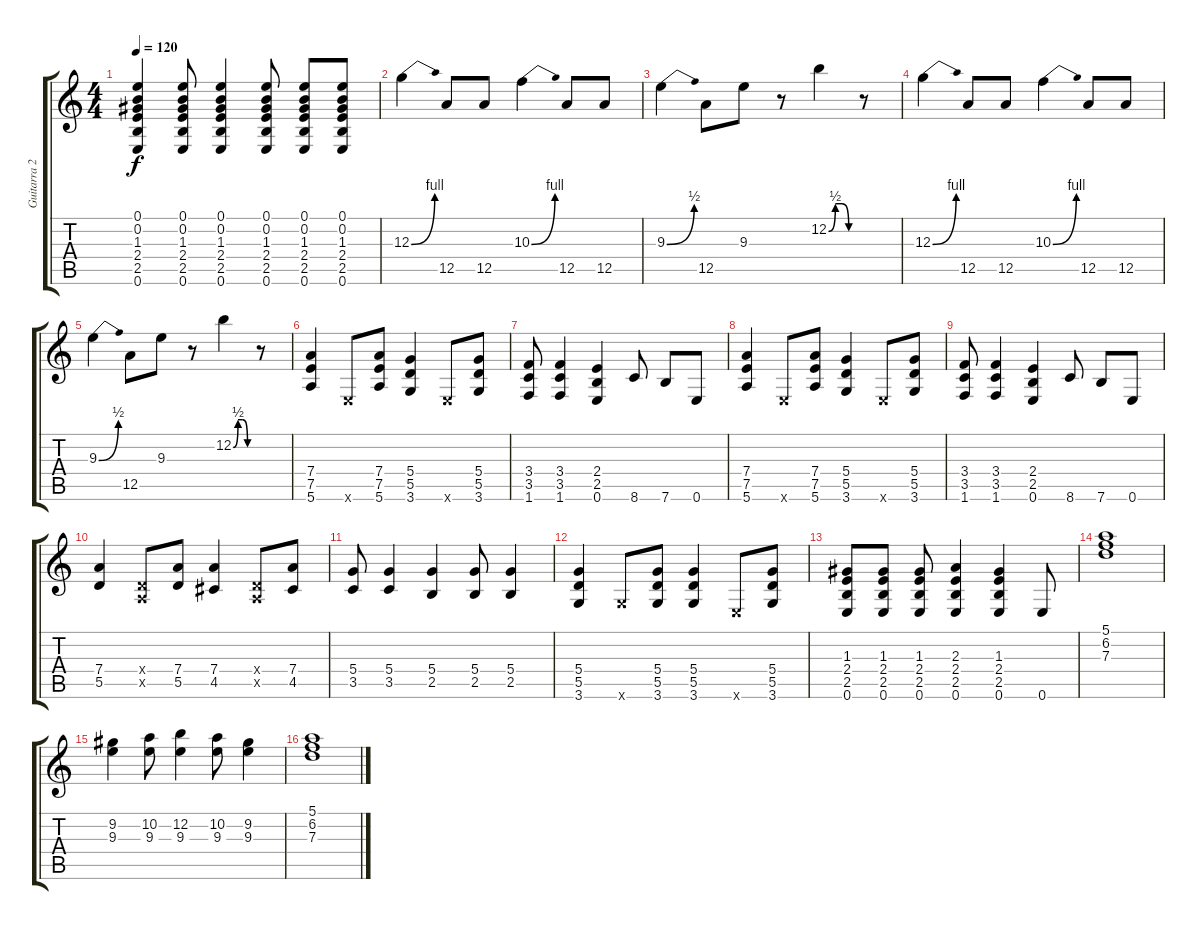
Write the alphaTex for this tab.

\track ("Guitarra 2" "Guitarra 2") {instrument distortionguitar}
\staff {score tabs}
\tuning (E4 B3 G3 D3 A2 E2) {hide}
\ts (4 4)
\tempo 120
\clef g2
\ks c
(0.1 0.2 1.3 2.4 2.5 0.6).4{dy f} (0.1 0.2 1.3 2.4 2.5 0.6).8 (0.1 0.2 1.3 2.4 2.5 0.6).4 (0.1 0.2 1.3 2.4 2.5 0.6).8 (0.1 0.2 1.3 2.4 2.5 0.6).8 (0.1 0.2 1.3 2.4 2.5 0.6).8 |
12.3{be (bend 0 0 60 4)}.4 12.5.8 12.5.8 10.3{be (bend 0 0 60 4)}.4 12.5.8 12.5.8 |
9.3{be (bend 0 0 60 2)}.4 12.5.8 9.3.8 r.8 12.2{be (custom 0 0 15 2 30 2 45 0 60 0)}.4 r.8 |
12.3{be (bend 0 0 60 4)}.4 12.5.8 12.5.8 10.3{be (bend 0 0 60 4)}.4 12.5.8 12.5.8 |
9.3{be (bend 0 0 60 2)}.4 12.5.8 9.3.8 r.8 12.2{be (custom 0 0 15 2 30 2 45 0 60 0)}.4 r.8 |
(7.4 7.5 5.6).4 0.6{x}.8 (7.4 7.5 5.6).8 (5.4 5.5 3.6).4 0.6{x}.8 (5.4 5.5 3.6).8 |
(3.4 3.5 1.6).8 (3.4 3.5 1.6).4 (2.4 2.5 0.6).4 8.6.8 7.6.8 0.6.8 |
(7.4 7.5 5.6).4 0.6{x}.8 (7.4 7.5 5.6).8 (5.4 5.5 3.6).4 0.6{x}.8 (5.4 5.5 3.6).8 |
(3.4 3.5 1.6).8 (3.4 3.5 1.6).4 (2.4 2.5 0.6).4 8.6.8 7.6.8 0.6.8 |
(7.4 5.5).4 (0.4{x} 0.5{x}).8 (7.4 5.5).8 (7.4 4.5).4 (0.4{x} 0.5{x}).8 (7.4 4.5).8 |
(5.4 3.5).8 (5.4 3.5).4 (5.4 2.5).4 (5.4 2.5).8 (5.4 2.5).4 |
(5.4 5.5 3.6).4 3.6{x}.8 (5.4 5.5 3.6).8 (5.4 5.5 3.6).4 0.6{x}.8 (5.4 5.5 3.6).8 |
(1.3 2.4 2.5 0.6).8 (1.3 2.4 2.5 0.6).8 (1.3 2.4 2.5 0.6).8 (2.3 2.4 2.5 0.6).4 (1.3 2.4 2.5 0.6).4 0.6.8 |
(5.1 6.2 7.3).1{volume 16 instrument acousticguitarsteel} |
(9.2 9.3).4 (10.2 9.3).8 (12.2 9.3).4 (10.2 9.3).8 (9.2 9.3).4 |
(5.1 6.2 7.3).1
